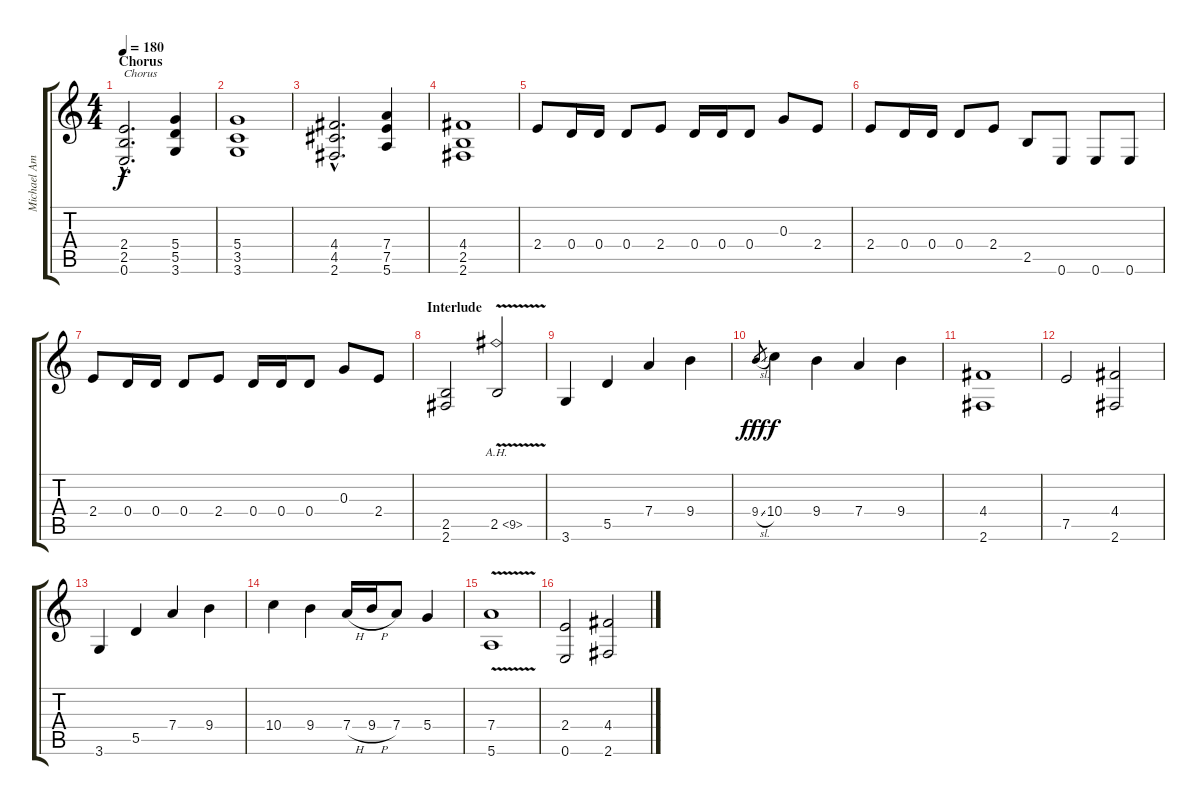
\track ("Michael Amott" "Michael Am") {instrument distortionguitar}
\staff {score tabs}
\tuning (E4 B3 G3 D3 A2 E2) {hide}
\ts (4 4)
\section ("" "Chorus")
\tempo 180
\clef g2
\ks c
(2.4{hac} 2.5{hac} 0.6{hac}).2{d txt "Chorus" dy f} (5.4 5.5 3.6).4 |
(5.4 3.5 3.6).1 |
(4.4{hac} 4.5{hac} 2.6{hac}).2{d} (7.4 7.5 5.6).4 |
(4.4 2.5 2.6).1 |
2.4.8 0.4.16 0.4.16 0.4.8 2.4.8 0.4.16 0.4.16 0.4.8 0.3.8 2.4.8 |
2.4.8 0.4.16 0.4.16 0.4.8 2.4.8 2.5.8 0.6.8 0.6.8 0.6.8 |
2.4.8 0.4.16 0.4.16 0.4.8 2.4.8 0.4.16 0.4.16 0.4.8 0.3.8 2.4.8 |
\section ("" "Interlude")
(2.5 2.6).2 2.5{ah 7 v}.2 |
3.6.4 5.5.4 7.4.4 9.4.4 |
9.4{sl}.8{gr dy fff} 10.4.4{dy f} 9.4.4 7.4.4 9.4.4 |
(4.4 2.6).1 |
7.5.2 (4.4 2.6).2 |
3.6.4 5.5.4 7.4.4 9.4.4 |
10.4.4 9.4.4 7.4{h}.16 9.4{h}.16 7.4.8 5.4.4 |
(7.4{v} 5.6{v}).1 |
(2.4 0.6).2 (4.4 2.6).2
